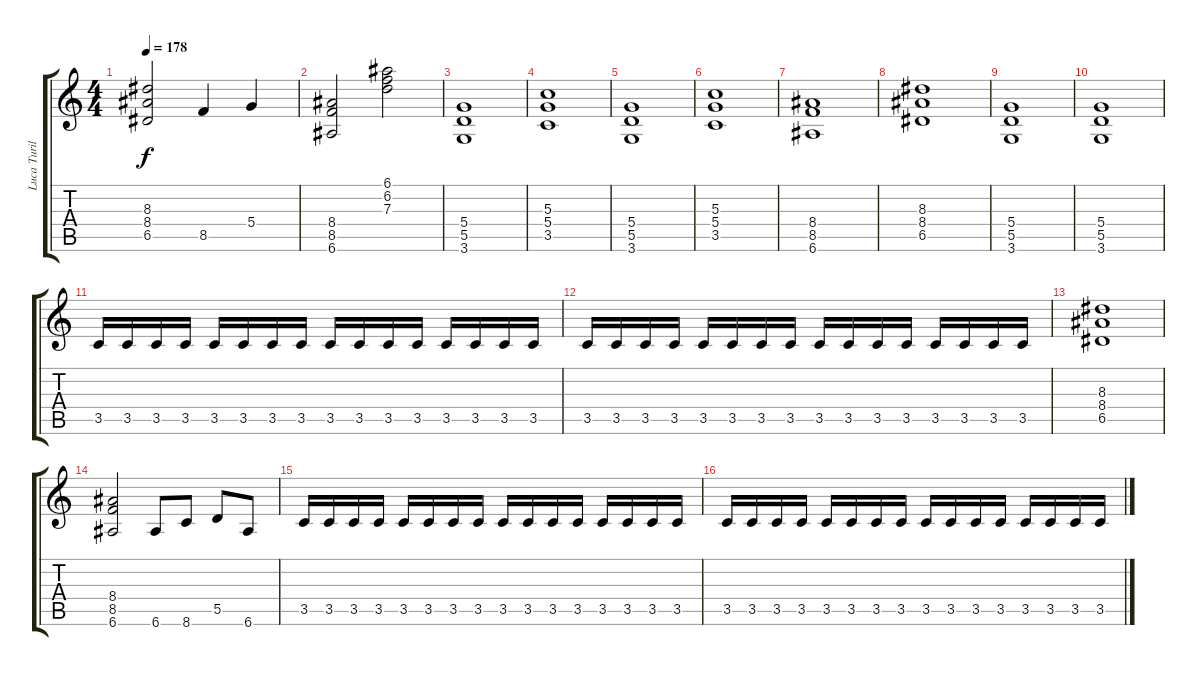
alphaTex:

\track ("Luca Turilli" "Luca Turil") {instrument distortionguitar}
\staff {score tabs}
\tuning (E4 B3 G3 D3 A2 E2) {hide}
\ts (4 4)
\tempo 178
\clef g2
\ks c
(8.3 8.4 6.5).2{dy f} 8.5.4 5.4.4 |
(8.4 8.5 6.6).2 (6.1 6.2 7.3).2 |
(5.4 5.5 3.6).1 |
(5.3 5.4 3.5).1 |
(5.4 5.5 3.6).1 |
(5.3 5.4 3.5).1 |
(8.4 8.5 6.6).1 |
(8.3 8.4 6.5).1 |
(5.4 5.5 3.6).1 |
(5.4 5.5 3.6).1 |
3.5.16 3.5.16 3.5.16 3.5.16 3.5.16 3.5.16 3.5.16 3.5.16 3.5.16 3.5.16 3.5.16 3.5.16 3.5.16 3.5.16 3.5.16 3.5.16 |
3.5.16 3.5.16 3.5.16 3.5.16 3.5.16 3.5.16 3.5.16 3.5.16 3.5.16 3.5.16 3.5.16 3.5.16 3.5.16 3.5.16 3.5.16 3.5.16 |
(8.3 8.4 6.5).1 |
(8.4 8.5 6.6).2 6.6.8 8.6.8 5.5.8 6.6.8 |
3.5.16 3.5.16 3.5.16 3.5.16 3.5.16 3.5.16 3.5.16 3.5.16 3.5.16 3.5.16 3.5.16 3.5.16 3.5.16 3.5.16 3.5.16 3.5.16 |
3.5.16 3.5.16 3.5.16 3.5.16 3.5.16 3.5.16 3.5.16 3.5.16 3.5.16 3.5.16 3.5.16 3.5.16 3.5.16 3.5.16 3.5.16 3.5.16
